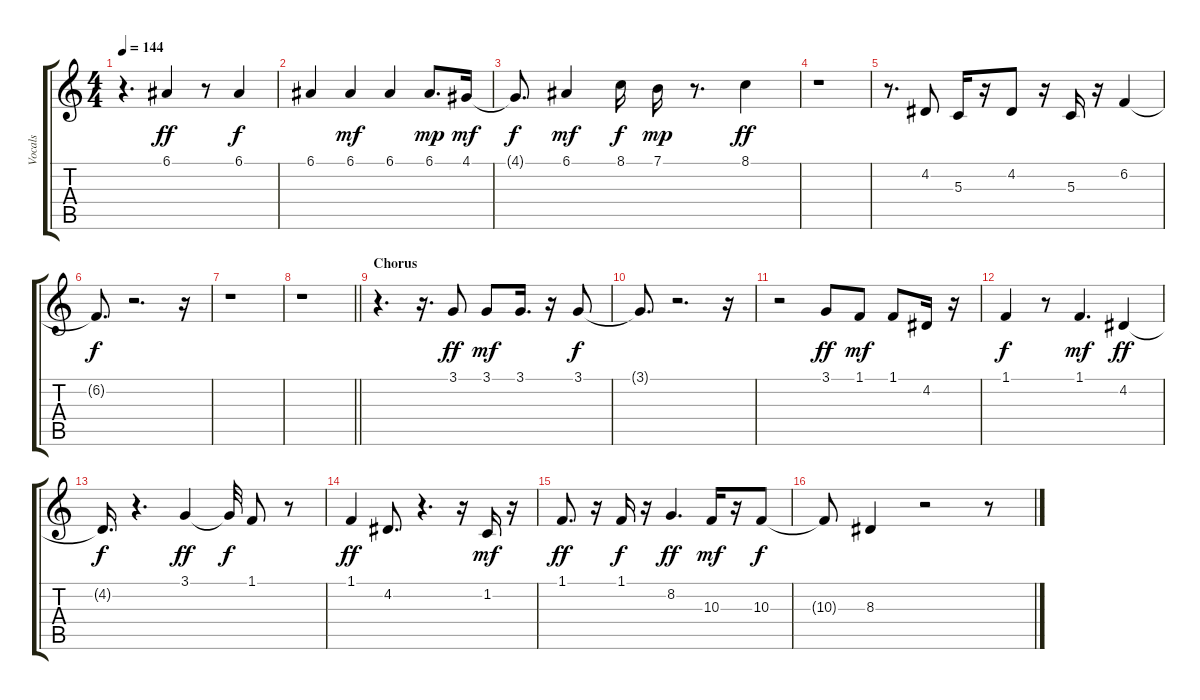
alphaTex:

\track ("Vocals" "Vocals") {instrument tenorsax}
\staff {score tabs}
\tuning (E4 B3 G3 D3 A2 E2) {hide}
\ts (4 4)
\tempo 144
\clef g2
\ks c
r.4{d dy f} 6.1.4{dy ff} r.8 6.1.4{dy f} |
6.1.4 6.1.4{dy mf} 6.1.4 6.1.8{d dy mp} 4.1.16{dy mf} |
4.1{t}.8{d dy f} 6.1.4{dy mf} 8.1.16{dy f} 7.1.16{dy mp} r.8{d} 8.1.4{dy ff} |
r.1 |
r.8{d} 4.2.8 5.3.16 r.16 4.2.8 r.16 5.3.16 r.16 6.2.4 |
6.2{t}.8{d dy f} r.2{d} r.16 |
r.1 |
\barLineRight lightlight
r.1 |
\section ("" "Chorus")
r.4{d} r.16{d} 3.1.8{dy ff} 3.1.8{dy mf} 3.1.16{d} r.16 3.1.8{dy f} |
3.1{t}.8{d} r.2{d} r.16 |
r.2 3.1.8{dy ff} 1.1.8{dy mf} 1.1.8 4.2.16 r.16 |
1.1.4{dy f} r.8 1.1.4{d dy mf} 4.2.4{dy ff} |
4.2{t}.16{d dy f} r.4{d} 3.1.4{dy ff} 3.1{t}.32{dy f} 1.1.8 r.8 |
1.1.4{dy ff} 4.2.8{d} r.4{d} r.16 1.2.16{dy mf} r.16 |
1.1.8{d dy ff} r.16 1.1.16{dy f} r.16 8.2.4{d dy ff} 10.3.16{dy mf} r.16 10.3.8{dy f} |
10.3{t}.8 8.3.4 r.2 r.8
